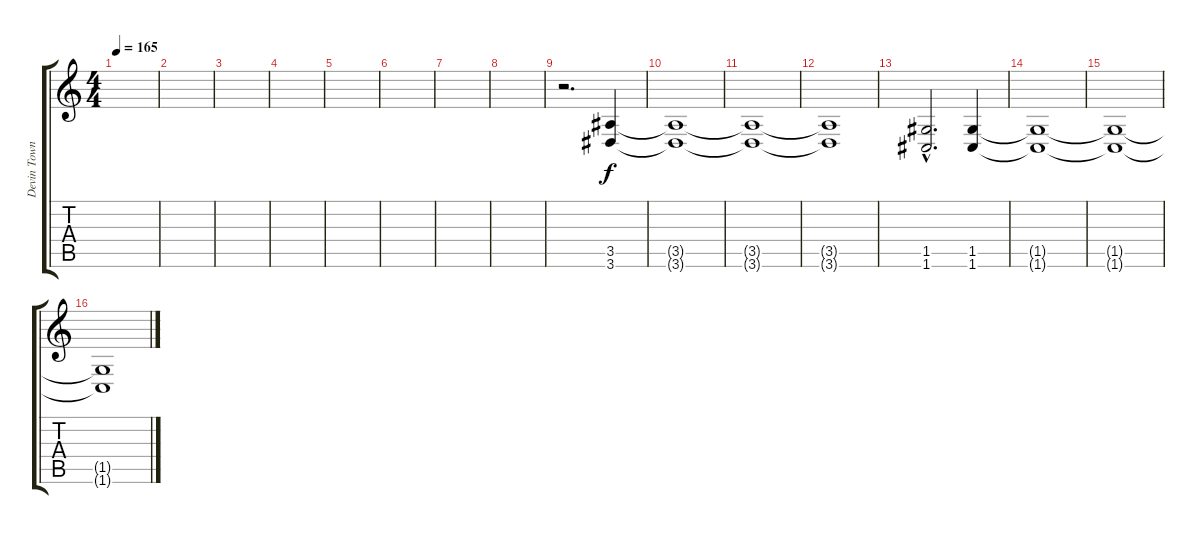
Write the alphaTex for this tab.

\track ("Devin Townsend (Guitar 2)" "Devin Town") {instrument distortionguitar}
\staff {score tabs}
\tuning (D4 A3 F3 C3 G2 C2) {hide}
\ts (4 4)
\tempo 165
\clef g2
\ks c
|
|
|
|
|
|
|
|
r.2{d} (3.5 3.6).4 |
(3.5{t} 3.6{t}).1 |
(3.5{t} 3.6{t}).1 |
(3.5{t} 3.6{t}).1 |
(1.5{hac} 1.6{hac}).2{d} (1.5 1.6).4 |
(1.5{t} 1.6{t}).1 |
(1.5{t} 1.6{t}).1 |
(1.5{t} 1.6{t}).1
